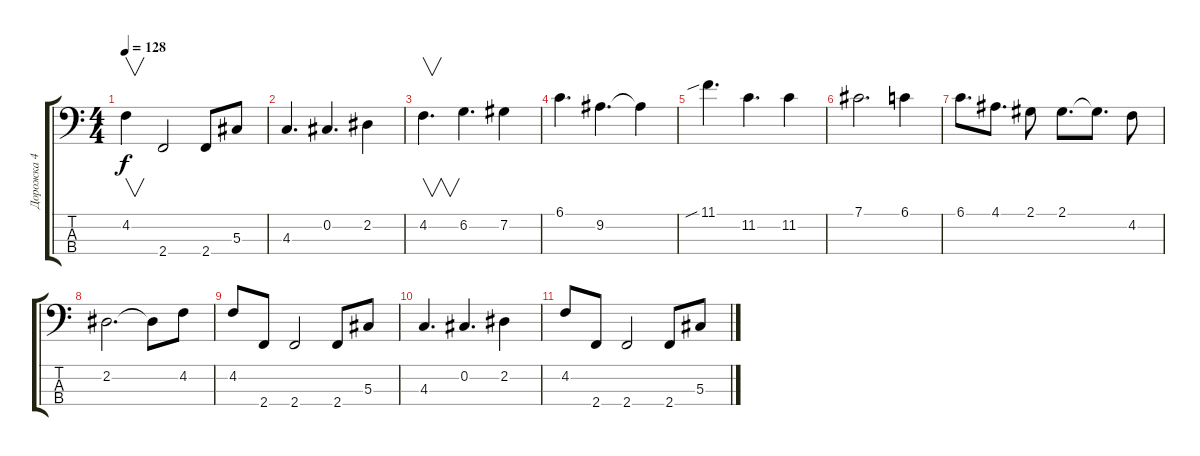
\track ("Дорожка 4" "Дорожка 4") {instrument electricbassfinger}
\staff {score tabs}
\tuning (Gb2 Db2 Ab1 Eb1) {hide}
\ts (4 4)
\tempo 128
\clef f4
\ks c
4.2.4{v dy f} 2.4.2 2.4.8 5.3.8 |
4.3.4{d} 0.2.4{d} 2.2.4 |
4.2.4{v d} 6.2.4{d} 7.2.4 |
6.1.4{d} 9.2.4{d} 9.2{t}.4 |
11.1{sib}.4{d} 11.2.4{d} 11.2.4 |
7.1.2{d} 6.1.4 |
6.1.8{d} 4.1.8{d} 2.1.8 2.1.8{d} 2.1{t}.8{d} 4.2.8 |
2.2.2{d} 2.2{t}.8 4.2.8 |
4.2.8 2.4.8 2.4.2 2.4.8 5.3.8 |
4.3.4{d} 0.2.4{d} 2.2.4 |
4.2.8 2.4.8 2.4.2 2.4.8 5.3.8
